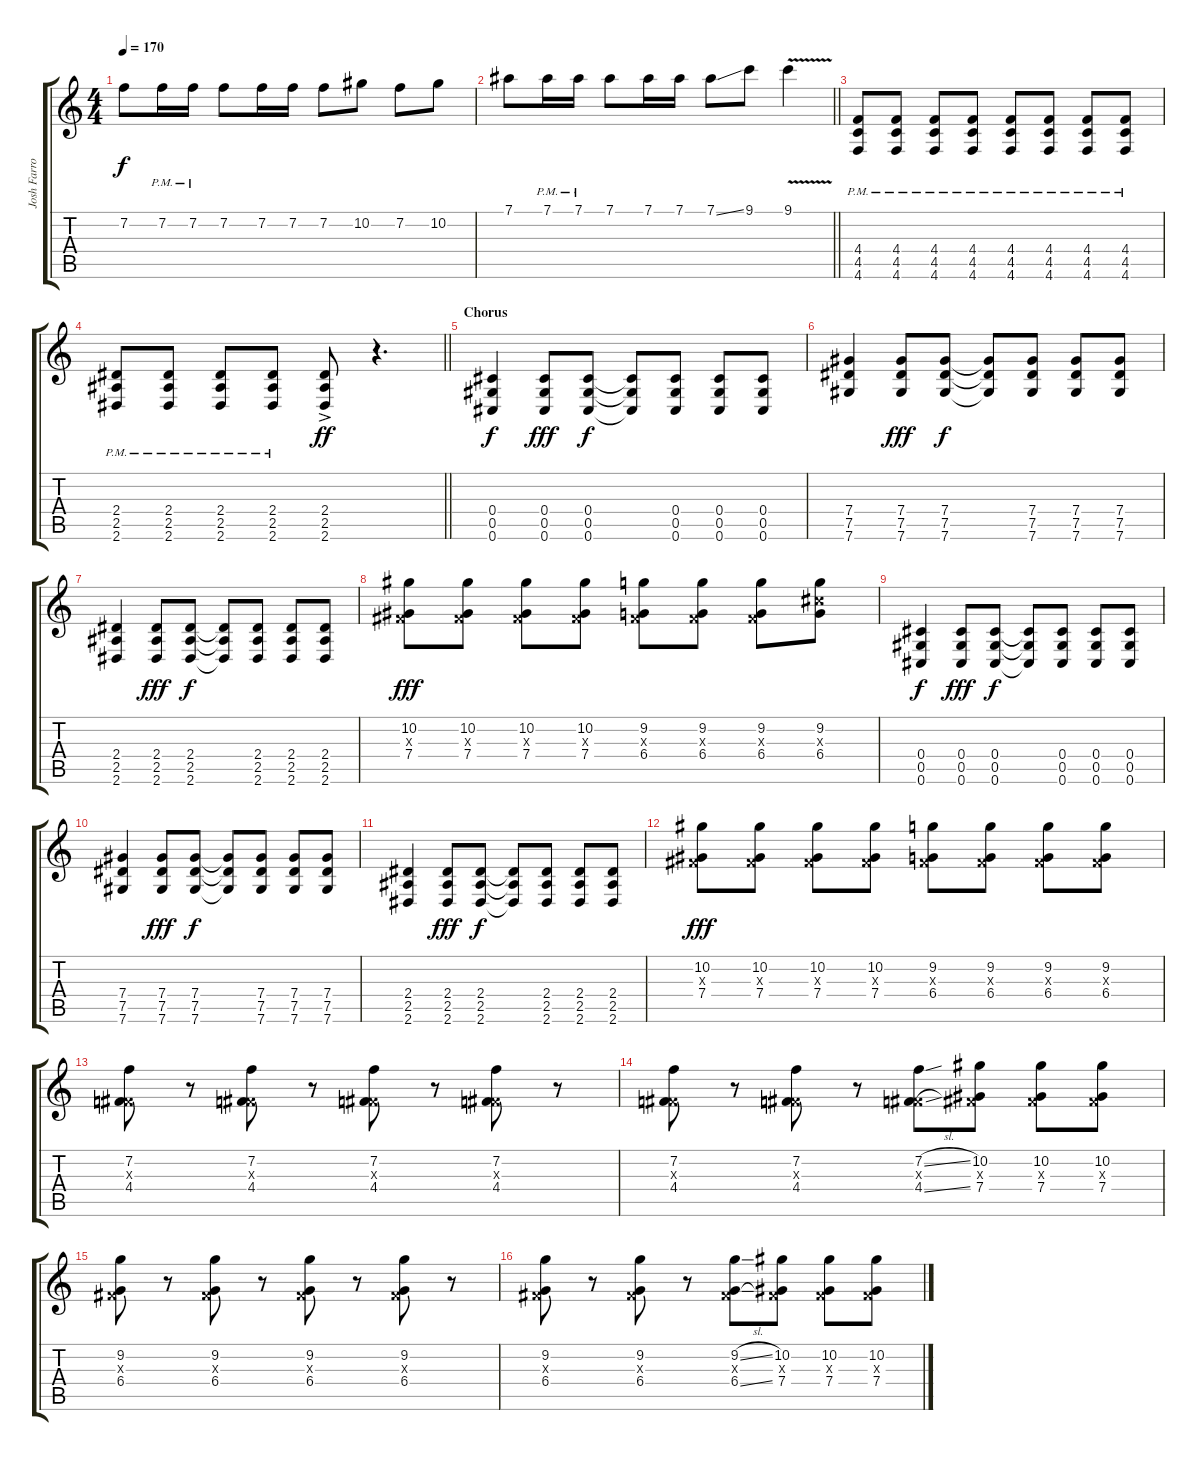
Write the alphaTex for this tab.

\track ("Josh Farro (Lead Guitar)" "Josh Farro") {instrument distortionguitar}
\staff {score tabs}
\tuning (Eb4 Bb3 Gb3 Db3 Ab2 Db2) {hide}
\ts (4 4)
\tempo 170
\clef g2
\ks c
7.2.8{dy f} 7.2{pm}.16 7.2{pm}.16 7.2.8 7.2.16 7.2.16 7.2.8 10.2.8 7.2.8 10.2.8 |
\barLineRight lightlight
7.1.8 7.1{pm}.16 7.1{pm}.16 7.1.8 7.1.16 7.1.16 7.1{ss}.8 9.1.8 9.1{v}.4 |
\section ("" "")
(4.4{pm} 4.5{pm} 4.6{pm}).8 (4.4{pm} 4.5{pm} 4.6{pm}).8 (4.4{pm} 4.5{pm} 4.6{pm}).8 (4.4{pm} 4.5{pm} 4.6{pm}).8 (4.4{pm} 4.5{pm} 4.6{pm}).8 (4.4{pm} 4.5{pm} 4.6{pm}).8 (4.4{pm} 4.5{pm} 4.6{pm}).8 (4.4{pm} 4.5{pm} 4.6{pm}).8 |
\barLineRight lightlight
(2.4{pm} 2.5{pm} 2.6{pm}).8 (2.4{pm} 2.5{pm} 2.6{pm}).8 (2.4{pm} 2.5{pm} 2.6{pm}).8 (2.4{pm} 2.5{pm} 2.6{pm}).8 (2.4{ac} 2.5 2.6).8{dy ff} r.4{d} |
\section ("" "Chorus")
(0.4 0.5 0.6).4{dy f} (0.4 0.5 0.6).8{dy fff} (0.4 0.5 0.6).8{dy f} (0.4{t} 0.5{t} 0.6{t}).8 (0.4 0.5 0.6).8 (0.4 0.5 0.6).8 (0.4 0.5 0.6).8 |
(7.4 7.5 7.6).4 (7.4 7.5 7.6).8{dy fff} (7.4 7.5 7.6).8{dy f} (7.4{t} 7.5{t} 7.6{t}).8 (7.4 7.5 7.6).8 (7.4 7.5 7.6).8 (7.4 7.5 7.6).8 |
(2.4 2.5 2.6).4 (2.4 2.5 2.6).8{dy fff} (2.4 2.5 2.6).8{dy f} (2.4{t} 2.5{t} 2.6{t}).8 (2.4 2.5 2.6).8 (2.4 2.5 2.6).8 (2.4 2.5 2.6).8 |
(10.2 0.3{x} 7.4).8{dy fff} (10.2 0.3{x} 7.4).8 (10.2 0.3{x} 7.4).8 (10.2 0.3{x} 7.4).8 (9.2 0.3{x} 6.4).8 (9.2 0.3{x} 6.4).8 (9.2 0.3{x} 6.4).8 (9.2 7.3{x} 6.4).8 |
(0.4 0.5 0.6).4{dy f} (0.4 0.5 0.6).8{dy fff} (0.4 0.5 0.6).8{dy f} (0.4{t} 0.5{t} 0.6{t}).8 (0.4 0.5 0.6).8 (0.4 0.5 0.6).8 (0.4 0.5 0.6).8 |
(7.4 7.5 7.6).4 (7.4 7.5 7.6).8{dy fff} (7.4 7.5 7.6).8{dy f} (7.4{t} 7.5{t} 7.6{t}).8 (7.4 7.5 7.6).8 (7.4 7.5 7.6).8 (7.4 7.5 7.6).8 |
(2.4 2.5 2.6).4 (2.4 2.5 2.6).8{dy fff} (2.4 2.5 2.6).8{dy f} (2.4{t} 2.5{t} 2.6{t}).8 (2.4 2.5 2.6).8 (2.4 2.5 2.6).8 (2.4 2.5 2.6).8 |
(10.2 0.3{x} 7.4).8{dy fff} (10.2 0.3{x} 7.4).8 (10.2 0.3{x} 7.4).8 (10.2 0.3{x} 7.4).8 (9.2 0.3{x} 6.4).8 (9.2 0.3{x} 6.4).8 (9.2 0.3{x} 6.4).8 (9.2 0.3{x} 6.4).8 |
(7.2 0.3{x} 4.4).8 r.8 (7.2 0.3{x} 4.4).8 r.8 (7.2 0.3{x} 4.4).8 r.8 (7.2 0.3{x} 4.4).8 r.8 |
(7.2 0.3{x} 4.4).8 r.8 (7.2 0.3{x} 4.4).8 r.8 (7.2{sl} 0.3{x} 4.4{sl}).8 (10.2 0.3{x} 7.4).8 (10.2 0.3{x} 7.4).8 (10.2 0.3{x} 7.4).8 |
(9.2 0.3{x} 6.4).8 r.8 (9.2 0.3{x} 6.4).8 r.8 (9.2 0.3{x} 6.4).8 r.8 (9.2 0.3{x} 6.4).8 r.8 |
(9.2 0.3{x} 6.4).8 r.8 (9.2 0.3{x} 6.4).8 r.8 (9.2{sl} 0.3{x} 6.4{sl}).8 (10.2 0.3{x} 7.4).8 (10.2 0.3{x} 7.4).8 (10.2 0.3{x} 7.4).8
